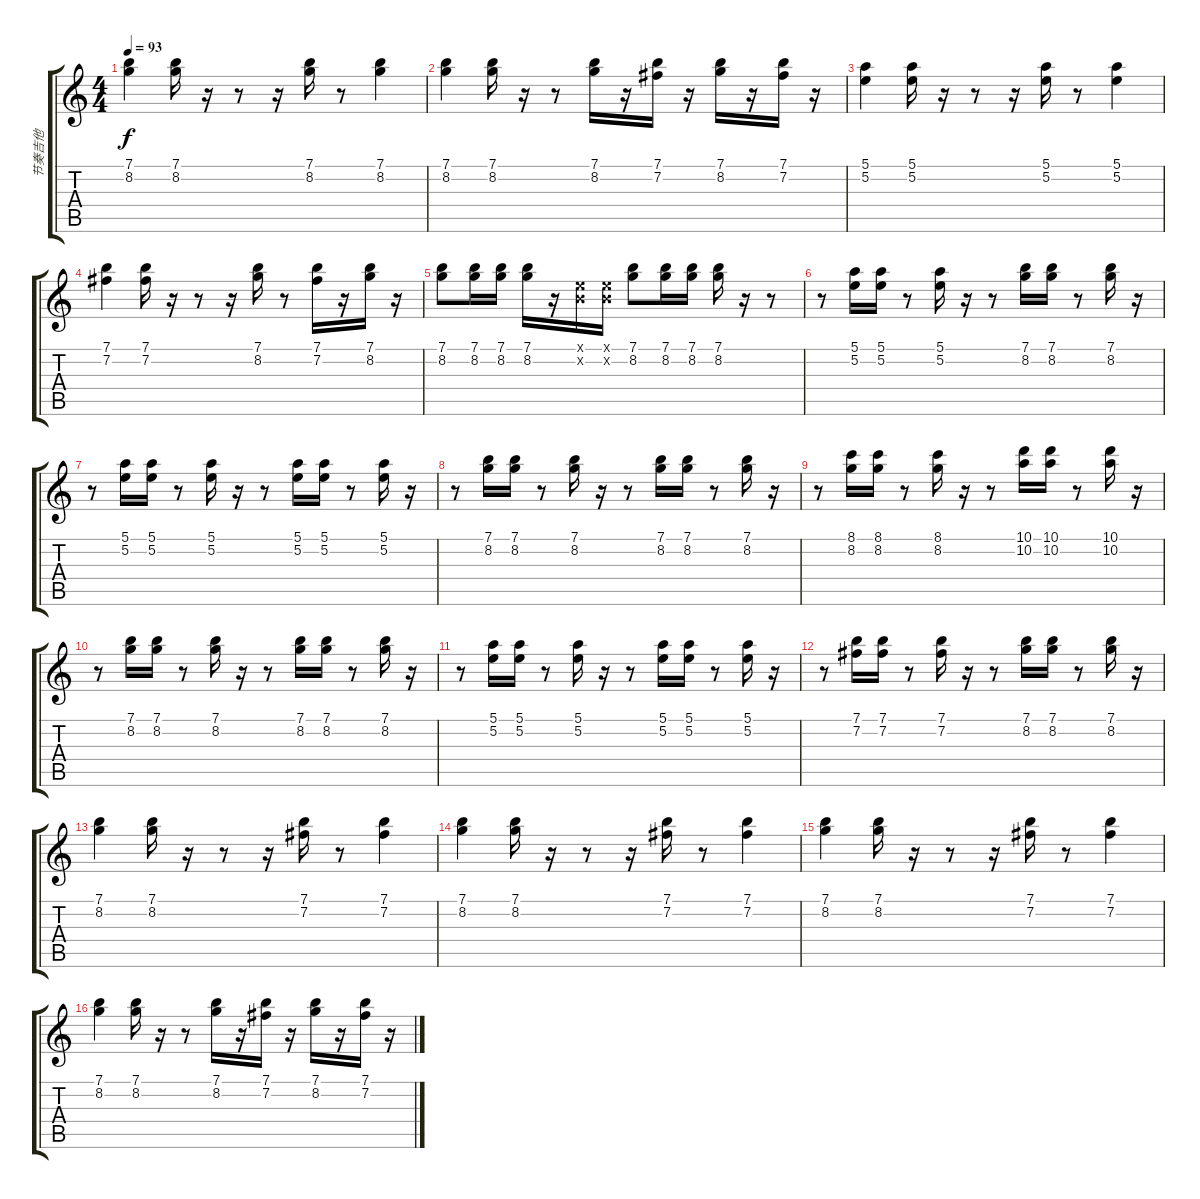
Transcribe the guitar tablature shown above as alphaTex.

\track ("节奏吉他" "节奏吉他") {instrument electricguitarclean}
\staff {score tabs}
\tuning (E4 B3 G3 D3 A2 E2) {hide}
\ts (4 4)
\tempo 93
\clef g2
\ks c
(7.1 8.2).4{dy f} (7.1 8.2).16 r.16 r.8 r.16 (7.1 8.2).16 r.8 (7.1 8.2).4 |
(7.1 8.2).4 (7.1 8.2).16 r.16 r.8 (7.1 8.2).16 r.16 (7.1 7.2).16 r.16 (7.1 8.2).16 r.16 (7.1 7.2).16 r.16 |
(5.1 5.2).4 (5.1 5.2).16 r.16 r.8 r.16 (5.1 5.2).16 r.8 (5.1 5.2).4 |
(7.1 7.2).4 (7.1 7.2).16 r.16 r.8 r.16 (7.1 8.2).16 r.8 (7.1 7.2).16 r.16 (7.1 8.2).16 r.16 |
(7.1 8.2).8 (7.1 8.2).16 (7.1 8.2).16 (7.1 8.2).16 r.16 (0.1{x} 0.2{x}).16 (0.1{x} 0.2{x}).16 (7.1 8.2).8 (7.1 8.2).16 (7.1 8.2).16 (7.1 8.2).16 r.16 r.8 |
r.8 (5.1 5.2).16 (5.1 5.2).16 r.8 (5.1 5.2).16 r.16 r.8 (7.1 8.2).16 (7.1 8.2).16 r.8 (7.1 8.2).16 r.16 |
r.8 (5.1 5.2).16 (5.1 5.2).16 r.8 (5.1 5.2).16 r.16 r.8 (5.1 5.2).16 (5.1 5.2).16 r.8 (5.1 5.2).16 r.16 |
r.8 (7.1 8.2).16 (7.1 8.2).16 r.8 (7.1 8.2).16 r.16 r.8 (7.1 8.2).16 (7.1 8.2).16 r.8 (7.1 8.2).16 r.16 |
r.8 (8.1 8.2).16 (8.1 8.2).16 r.8 (8.1 8.2).16 r.16 r.8 (10.1 10.2).16 (10.1 10.2).16 r.8 (10.1 10.2).16 r.16 |
r.8 (7.1 8.2).16 (7.1 8.2).16 r.8 (7.1 8.2).16 r.16 r.8 (7.1 8.2).16 (7.1 8.2).16 r.8 (7.1 8.2).16 r.16 |
r.8 (5.1 5.2).16 (5.1 5.2).16 r.8 (5.1 5.2).16 r.16 r.8 (5.1 5.2).16 (5.1 5.2).16 r.8 (5.1 5.2).16 r.16 |
r.8 (7.1 7.2).16 (7.1 7.2).16 r.8 (7.1 7.2).16 r.16 r.8 (7.1 8.2).16 (7.1 8.2).16 r.8 (7.1 8.2).16 r.16 |
(7.1 8.2).4 (7.1 8.2).16 r.16 r.8 r.16 (7.1 7.2).16 r.8 (7.1 7.2).4 |
(7.1 8.2).4 (7.1 8.2).16 r.16 r.8 r.16 (7.1 7.2).16 r.8 (7.1 7.2).4 |
(7.1 8.2).4 (7.1 8.2).16 r.16 r.8 r.16 (7.1 7.2).16 r.8 (7.1 7.2).4 |
(7.1 8.2).4 (7.1 8.2).16 r.16 r.8 (7.1 8.2).16 r.16 (7.1 7.2).16 r.16 (7.1 8.2).16 r.16 (7.1 7.2).16 r.16
